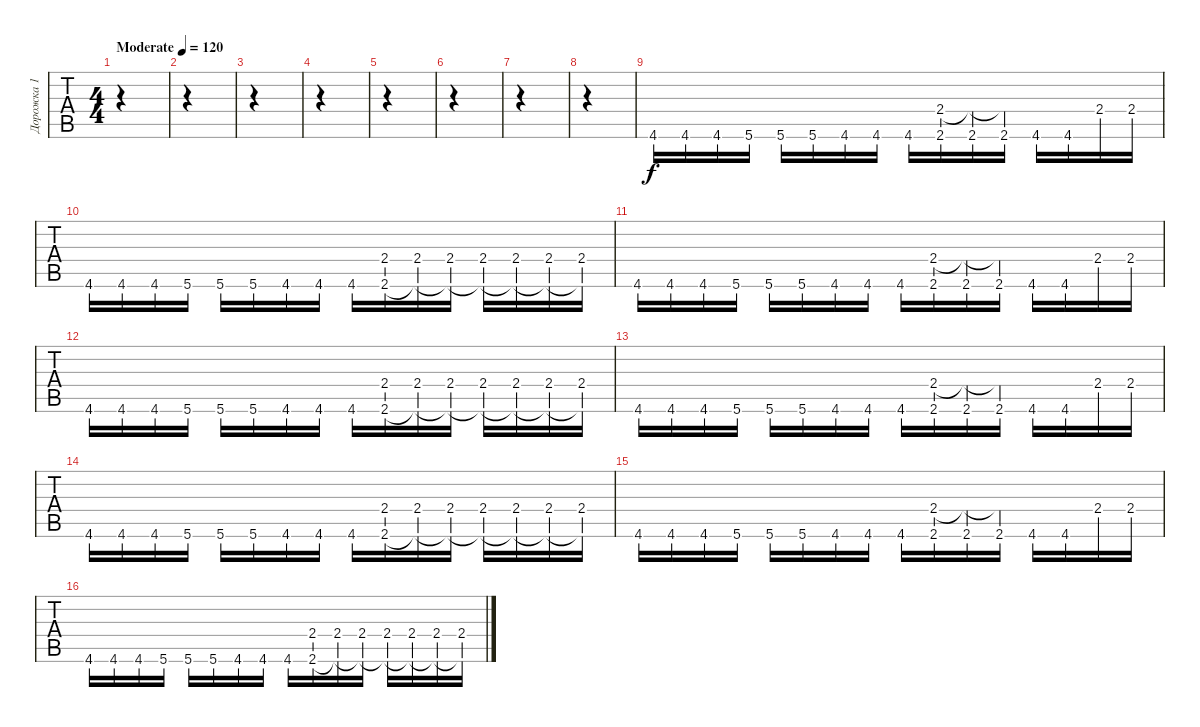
\track ("Дорожка 1" "Дорожка 1") {instrument distortionguitar}
\staff {tabs}
\tuning (D4 A3 F3 C3 G2 C2) {hide}
\ts (4 4)
\tempo (120 "Moderate")
\clef g2
\ks c
|
|
|
|
|
|
|
|
4.6.16 4.6.16 4.6.16 5.6.16 5.6.16 5.6.16 4.6.16 4.6.16 4.6.16 (2.4 2.6).16 (2.4{t} 2.6).16 (2.4{t} 2.6).16 4.6.16 4.6.16 2.4.16 2.4.16 |
4.6.16 4.6.16 4.6.16 5.6.16 5.6.16 5.6.16 4.6.16 4.6.16 4.6.16 (2.4 2.6).16 (2.4 2.6{t}).16 (2.4 2.6{t}).16 (2.4 2.6{t}).16 (2.4 2.6{t}).16 (2.4 2.6{t}).16 (2.4 2.6{t}).16 |
4.6.16 4.6.16 4.6.16 5.6.16 5.6.16 5.6.16 4.6.16 4.6.16 4.6.16 (2.4 2.6).16 (2.4{t} 2.6).16 (2.4{t} 2.6).16 4.6.16 4.6.16 2.4.16 2.4.16 |
4.6.16 4.6.16 4.6.16 5.6.16 5.6.16 5.6.16 4.6.16 4.6.16 4.6.16 (2.4 2.6).16 (2.4 2.6{t}).16 (2.4 2.6{t}).16 (2.4 2.6{t}).16 (2.4 2.6{t}).16 (2.4 2.6{t}).16 (2.4 2.6{t}).16 |
4.6.16 4.6.16 4.6.16 5.6.16 5.6.16 5.6.16 4.6.16 4.6.16 4.6.16 (2.4 2.6).16 (2.4{t} 2.6).16 (2.4{t} 2.6).16 4.6.16 4.6.16 2.4.16 2.4.16 |
4.6.16 4.6.16 4.6.16 5.6.16 5.6.16 5.6.16 4.6.16 4.6.16 4.6.16 (2.4 2.6).16 (2.4 2.6{t}).16 (2.4 2.6{t}).16 (2.4 2.6{t}).16 (2.4 2.6{t}).16 (2.4 2.6{t}).16 (2.4 2.6{t}).16 |
4.6.16 4.6.16 4.6.16 5.6.16 5.6.16 5.6.16 4.6.16 4.6.16 4.6.16 (2.4 2.6).16 (2.4{t} 2.6).16 (2.4{t} 2.6).16 4.6.16 4.6.16 2.4.16 2.4.16 |
4.6.16 4.6.16 4.6.16 5.6.16 5.6.16 5.6.16 4.6.16 4.6.16 4.6.16 (2.4 2.6).16 (2.4 2.6{t}).16 (2.4 2.6{t}).16 (2.4 2.6{t}).16 (2.4 2.6{t}).16 (2.4 2.6{t}).16 (2.4 2.6{t}).16
